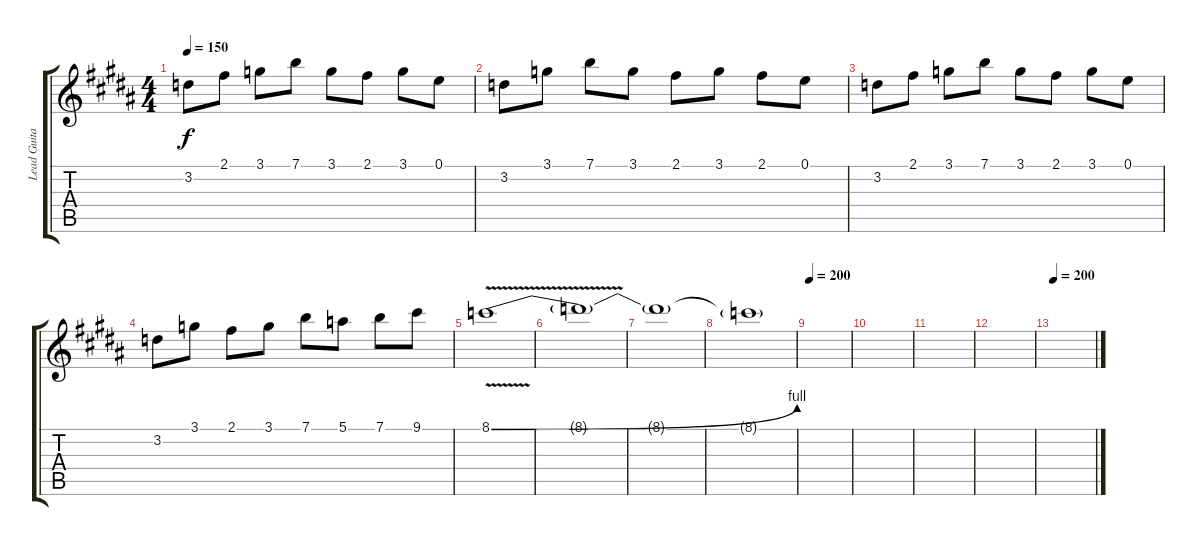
\track ("Lead Guitar" "Lead Guita") {instrument overdrivenguitar}
\staff {score tabs}
\tuning (E4 B3 G3 D3 A2 E2) {hide}
\ts (4 4)
\tempo 150
\clef g2
\ks b
3.2.8{dy f} 2.1.8 3.1.8 7.1.8 3.1.8 2.1.8 3.1.8 0.1.8 |
3.2.8 3.1.8 7.1.8 3.1.8 2.1.8 3.1.8 2.1.8 0.1.8 |
3.2.8 2.1.8 3.1.8 7.1.8 3.1.8 2.1.8 3.1.8 0.1.8 |
3.2.8 3.1.8 2.1.8 3.1.8 7.1.8 5.1.8 7.1.8 9.1.8 |
8.1{be (bend 0 0 60 4) v}.1 |
8.1{t}.1 |
8.1{t}.1 |
8.1{t}.1 |
\tempo 200
|
|
|
|
\tempo 200
